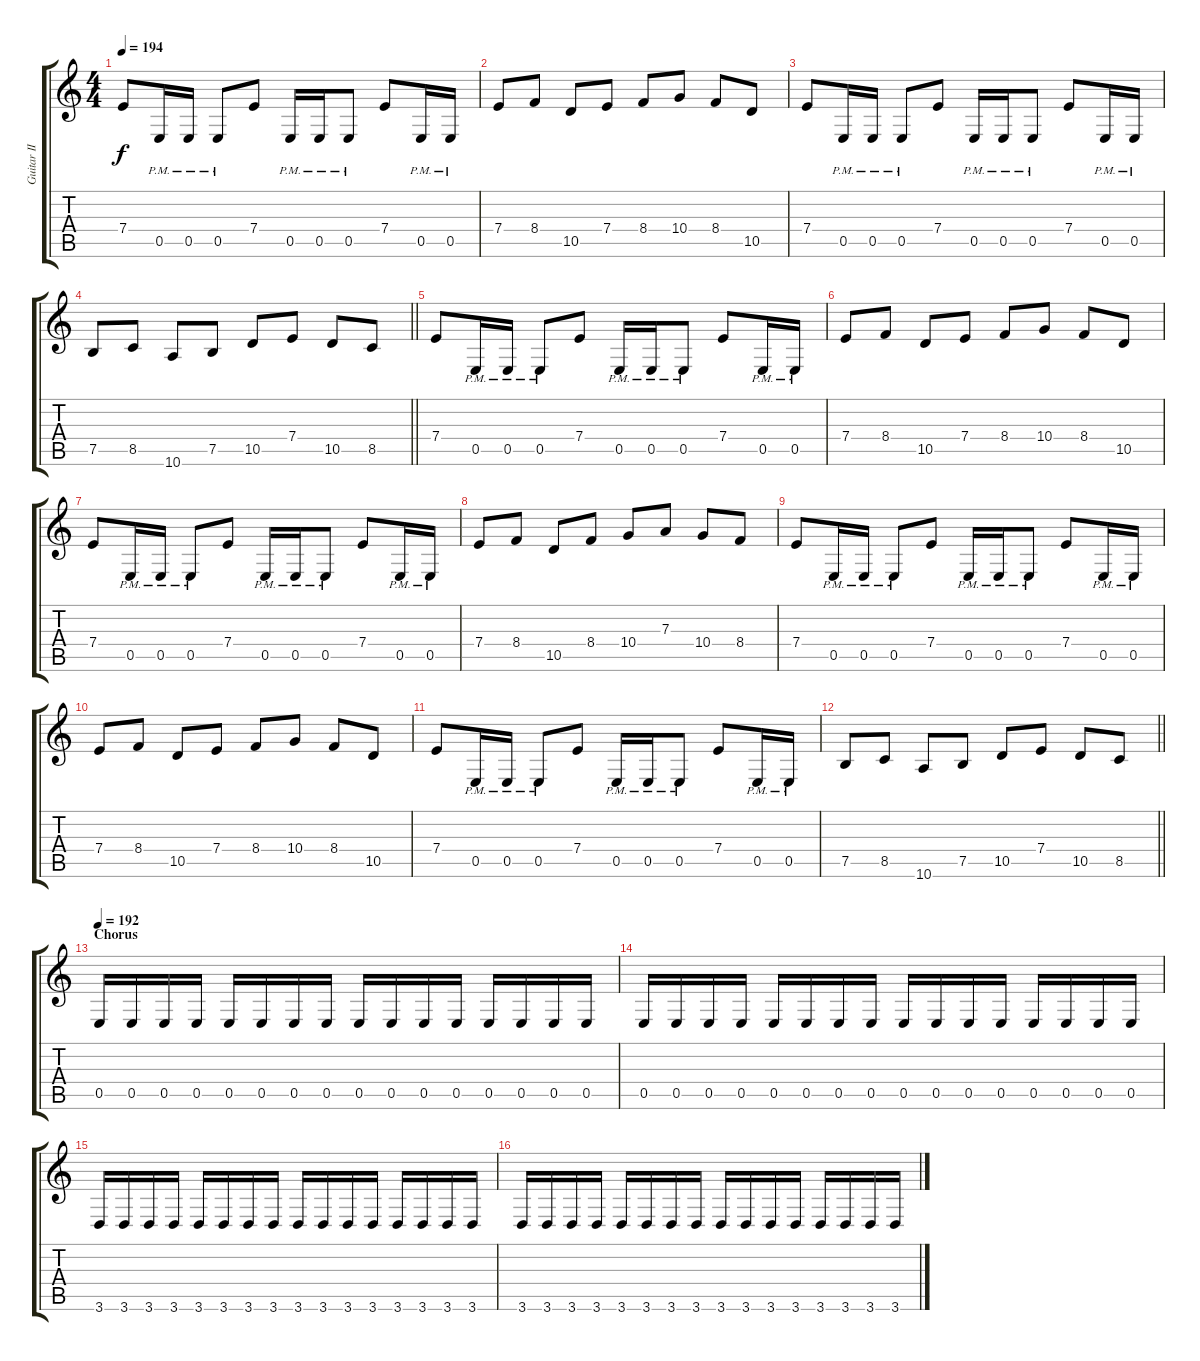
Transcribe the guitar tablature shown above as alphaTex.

\track ("Guitar II" "Guitar II") {instrument distortionguitar}
\staff {score tabs}
\tuning (B3 Gb3 D3 A2 E2 B1) {hide}
\ts (4 4)
\tempo 194
\clef g2
\ks c
7.4.8{dy f} 0.5{pm}.16 0.5{pm}.16 0.5{pm}.8 7.4.8 0.5{pm}.16 0.5{pm}.16 0.5{pm}.8 7.4.8 0.5{pm}.16 0.5{pm}.16 |
7.4.8 8.4.8 10.5.8 7.4.8 8.4.8 10.4.8 8.4.8 10.5.8 |
7.4.8 0.5{pm}.16 0.5{pm}.16 0.5{pm}.8 7.4.8 0.5{pm}.16 0.5{pm}.16 0.5{pm}.8 7.4.8 0.5{pm}.16 0.5{pm}.16 |
\barLineRight lightlight
7.5.8 8.5.8 10.6.8 7.5.8 10.5.8 7.4.8 10.5.8 8.5.8 |
\section ("" "")
7.4.8 0.5{pm}.16 0.5{pm}.16 0.5{pm}.8 7.4.8 0.5{pm}.16 0.5{pm}.16 0.5{pm}.8 7.4.8 0.5{pm}.16 0.5{pm}.16 |
7.4.8 8.4.8 10.5.8 7.4.8 8.4.8 10.4.8 8.4.8 10.5.8 |
7.4.8 0.5{pm}.16 0.5{pm}.16 0.5{pm}.8 7.4.8 0.5{pm}.16 0.5{pm}.16 0.5{pm}.8 7.4.8 0.5{pm}.16 0.5{pm}.16 |
7.4.8 8.4.8 10.5.8 8.4.8 10.4.8 7.3.8 10.4.8 8.4.8 |
7.4.8 0.5{pm}.16 0.5{pm}.16 0.5{pm}.8 7.4.8 0.5{pm}.16 0.5{pm}.16 0.5{pm}.8 7.4.8 0.5{pm}.16 0.5{pm}.16 |
7.4.8 8.4.8 10.5.8 7.4.8 8.4.8 10.4.8 8.4.8 10.5.8 |
7.4.8 0.5{pm}.16 0.5{pm}.16 0.5{pm}.8 7.4.8 0.5{pm}.16 0.5{pm}.16 0.5{pm}.8 7.4.8 0.5{pm}.16 0.5{pm}.16 |
\barLineRight lightlight
7.5.8 8.5.8 10.6.8 7.5.8 10.5.8 7.4.8 10.5.8 8.5.8 |
\section ("" "Chorus")
\tempo 192
0.5.16 0.5.16 0.5.16 0.5.16 0.5.16 0.5.16 0.5.16 0.5.16 0.5.16 0.5.16 0.5.16 0.5.16 0.5.16 0.5.16 0.5.16 0.5.16 |
0.5.16 0.5.16 0.5.16 0.5.16 0.5.16 0.5.16 0.5.16 0.5.16 0.5.16 0.5.16 0.5.16 0.5.16 0.5.16 0.5.16 0.5.16 0.5.16 |
3.6.16 3.6.16 3.6.16 3.6.16 3.6.16 3.6.16 3.6.16 3.6.16 3.6.16 3.6.16 3.6.16 3.6.16 3.6.16 3.6.16 3.6.16 3.6.16 |
3.6.16 3.6.16 3.6.16 3.6.16 3.6.16 3.6.16 3.6.16 3.6.16 3.6.16 3.6.16 3.6.16 3.6.16 3.6.16 3.6.16 3.6.16 3.6.16
